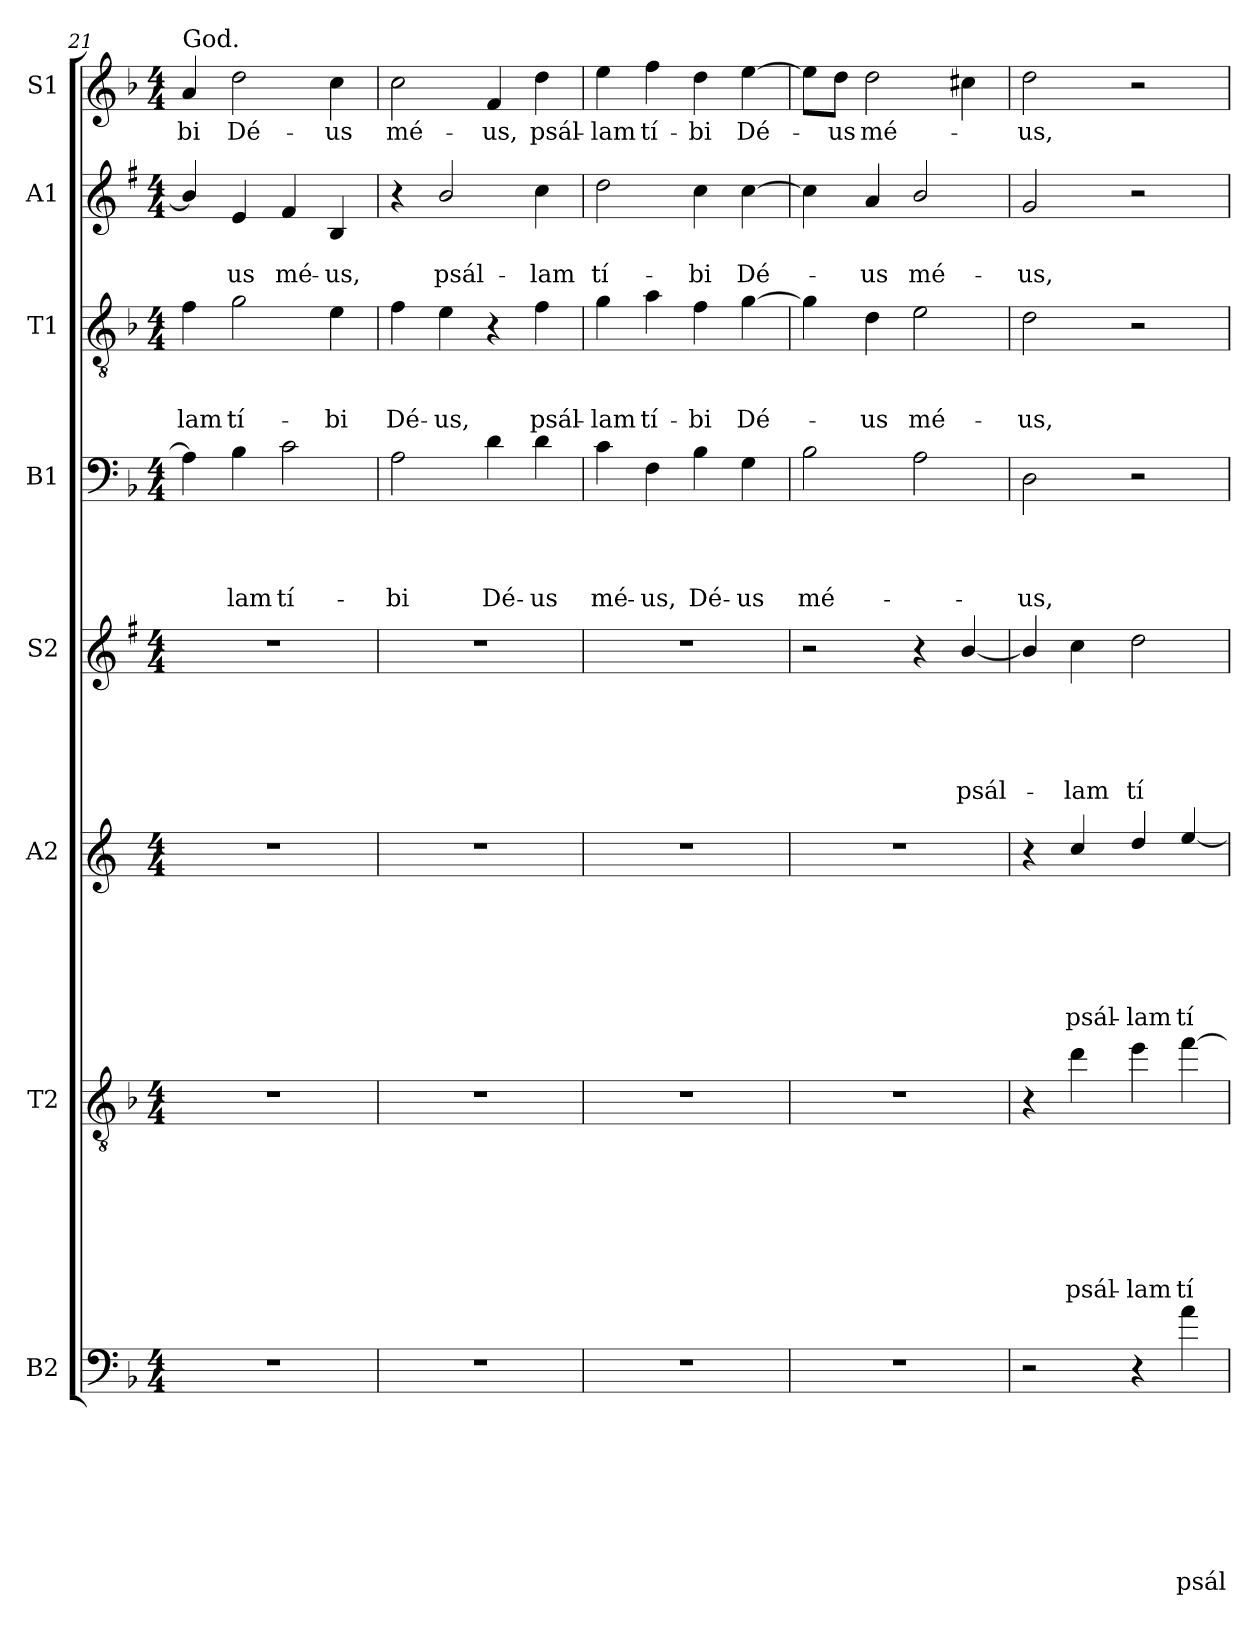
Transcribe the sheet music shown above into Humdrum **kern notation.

**kern	**text	**text	**text	**text	**text	**text	**text	**text	**kern	**text	**text	**text	**text	**text	**text	**text	**kern	**text	**text	**text	**text	**text	**text	**kern	**text	**text	**text	**text	**text	**kern	**text	**text	**text	**text	**kern	**text	**text	**text	**kern	**text	**text	**kern	**text
*part8	*part8	*part8	*part8	*part8	*part8	*part8	*part8	*part8	*part7	*part7	*part7	*part7	*part7	*part7	*part7	*part7	*part6	*part6	*part6	*part6	*part6	*part6	*part6	*part5	*part5	*part5	*part5	*part5	*part5	*part4	*part4	*part4	*part4	*part4	*part3	*part3	*part3	*part3	*part2	*part2	*part2	*part1	*part1
*staff8	*staff8	*staff8	*staff8	*staff8	*staff8	*staff8	*staff8	*staff8	*staff7	*staff7	*staff7	*staff7	*staff7	*staff7	*staff7	*staff7	*staff6	*staff6	*staff6	*staff6	*staff6	*staff6	*staff6	*staff5	*staff5	*staff5	*staff5	*staff5	*staff5	*staff4	*staff4	*staff4	*staff4	*staff4	*staff3	*staff3	*staff3	*staff3	*staff2	*staff2	*staff2	*staff1	*staff1
*I"B2	*	*	*	*	*	*	*	*	*I"T2	*	*	*	*	*	*	*	*I"A2	*	*	*	*	*	*	*I"S2	*	*	*	*	*	*I"B1	*	*	*	*	*I"T1	*	*	*	*I"A1	*	*	*I"S1	*
*clefF4	*	*	*	*	*	*	*	*	*clefGv2	*	*	*	*	*	*	*	*clefG2	*	*	*	*	*	*	*clefG2	*	*	*	*	*	*clefF4	*	*	*	*	*clefGv2	*	*	*	*clefG2	*	*	*clefG2	*
*ITrd7c12	*	*	*	*	*	*	*	*	*ITrd8c14	*	*	*	*	*	*	*	*ITrd4c7	*	*	*	*	*	*	*ITrd1c2	*	*	*	*	*	*	*	*	*	*	*	*	*	*	*ITrd1c2	*	*	*	*
*k[b-]	*	*	*	*	*	*	*	*	*k[b-]	*	*	*	*	*	*	*	*k[b-]	*	*	*	*	*	*	*k[b-]	*	*	*	*	*	*k[b-]	*	*	*	*	*k[b-]	*	*	*	*k[b-]	*	*	*k[b-]	*
*F:	*	*	*	*	*	*	*	*	*F:	*	*	*	*	*	*	*	*F:	*	*	*	*	*	*	*F:	*	*	*	*	*	*F:	*	*	*	*	*F:	*	*	*	*F:	*	*	*F:	*
*M4/4	*	*	*	*	*	*	*	*	*M4/4	*	*	*	*	*	*	*	*M4/4	*	*	*	*	*	*	*M4/4	*	*	*	*	*	*M4/4	*	*	*	*	*M4/4	*	*	*	*M4/4	*	*	*M4/4	*
=21	=21	=21	=21	=21	=21	=21	=21	=21	=21	=21	=21	=21	=21	=21	=21	=21	=21	=21	=21	=21	=21	=21	=21	=21	=21	=21	=21	=21	=21	=21	=21	=21	=21	=21	=21	=21	=21	=21	=21	=21	=21	=21	=21
!	!	!	!	!	!	!	!	!	!	!	!	!	!	!	!	!	!	!	!	!	!	!	!	!	!	!	!	!	!	!	!	!	!	!	!	!	!	!	!	!	!	!LO:TX:a:t=God.	!
!	!	!	!	!	!	!	!	!	!	!	!	!	!	!	!	!	!	!	!	!	!	!	!	!	!	!	!	!	!	!	!	!	!	!	!	!	!	!LO:LY:b	!	!	!	!	!LO:LY:b
1r	.	.	.	.	.	.	.	.	1r	.	.	.	.	.	.	.	1r	.	.	.	.	.	.	1r	.	.	.	.	.	4A\]	.	.	.	.	4f\	.	.	-lam	4a/]	.	.	4a/	-bi
!	!	!	!	!	!	!	!	!	!	!	!	!	!	!	!	!	!	!	!	!	!	!	!	!	!	!	!	!	!	!	!	!	!	!LO:LY:b	!	!	!	!LO:LY:b	!	!	!LO:LY:b	!	!LO:LY:b
.	.	.	.	.	.	.	.	.	.	.	.	.	.	.	.	.	.	.	.	.	.	.	.	.	.	.	.	.	.	4B-\	.	.	.	-lam	2g\	.	.	tí-	4d/	.	-us	2dd\	Dé-
!	!	!	!	!	!	!	!	!	!	!	!	!	!	!	!	!	!	!	!	!	!	!	!	!	!	!	!	!	!	!	!	!	!	!LO:LY:b	!	!	!	!	!	!	!LO:LY:b	!	!
.	.	.	.	.	.	.	.	.	.	.	.	.	.	.	.	.	.	.	.	.	.	.	.	.	.	.	.	.	.	2c\	.	.	.	tí-	.	.	.	.	4e/	.	mé-	.	.
!	!	!	!	!	!	!	!	!	!	!	!	!	!	!	!	!	!	!	!	!	!	!	!	!	!	!	!	!	!	!	!	!	!	!	!	!	!	!LO:LY:b	!	!	!LO:LY:b	!	!LO:LY:b
.	.	.	.	.	.	.	.	.	.	.	.	.	.	.	.	.	.	.	.	.	.	.	.	.	.	.	.	.	.	.	.	.	.	.	4e\	.	.	-bi	4A/	.	-us,	4cc\	-us
=22	=22	=22	=22	=22	=22	=22	=22	=22	=22	=22	=22	=22	=22	=22	=22	=22	=22	=22	=22	=22	=22	=22	=22	=22	=22	=22	=22	=22	=22	=22	=22	=22	=22	=22	=22	=22	=22	=22	=22	=22	=22	=22	=22
!	!	!	!	!	!	!	!	!	!	!	!	!	!	!	!	!	!	!	!	!	!	!	!	!	!	!	!	!	!	!	!	!	!	!LO:LY:b	!	!	!	!LO:LY:b	!	!	!	!	!LO:LY:b
1r	.	.	.	.	.	.	.	.	1r	.	.	.	.	.	.	.	1r	.	.	.	.	.	.	1r	.	.	.	.	.	2A\	.	.	.	-bi	4f\	.	.	Dé-	4r	.	.	2cc\	mé-
!	!	!	!	!	!	!	!	!	!	!	!	!	!	!	!	!	!	!	!	!	!	!	!	!	!	!	!	!	!	!	!	!	!	!	!	!	!	!LO:LY:b	!	!	!LO:LY:b	!	!
.	.	.	.	.	.	.	.	.	.	.	.	.	.	.	.	.	.	.	.	.	.	.	.	.	.	.	.	.	.	.	.	.	.	.	4e\	.	.	-us,	2a/	.	psál-	.	.
!	!	!	!	!	!	!	!	!	!	!	!	!	!	!	!	!	!	!	!	!	!	!	!	!	!	!	!	!	!	!	!	!	!	!LO:LY:b	!	!	!	!	!	!	!	!	!LO:LY:b
.	.	.	.	.	.	.	.	.	.	.	.	.	.	.	.	.	.	.	.	.	.	.	.	.	.	.	.	.	.	4d\	.	.	.	Dé-	4r	.	.	.	.	.	.	4f/	-us,
!	!	!	!	!	!	!	!	!	!	!	!	!	!	!	!	!	!	!	!	!	!	!	!	!	!	!	!	!	!	!	!	!	!	!LO:LY:b	!	!	!	!LO:LY:b	!	!	!LO:LY:b	!	!LO:LY:b
.	.	.	.	.	.	.	.	.	.	.	.	.	.	.	.	.	.	.	.	.	.	.	.	.	.	.	.	.	.	4d\	.	.	.	-us	4f\	.	.	psál-	4b-\	.	-lam	4dd\	psál-
=23	=23	=23	=23	=23	=23	=23	=23	=23	=23	=23	=23	=23	=23	=23	=23	=23	=23	=23	=23	=23	=23	=23	=23	=23	=23	=23	=23	=23	=23	=23	=23	=23	=23	=23	=23	=23	=23	=23	=23	=23	=23	=23	=23
!	!	!	!	!	!	!	!	!	!	!	!	!	!	!	!	!	!	!	!	!	!	!	!	!	!	!	!	!	!	!	!	!	!	!LO:LY:b	!	!	!	!LO:LY:b	!	!	!LO:LY:b	!	!LO:LY:b
1r	.	.	.	.	.	.	.	.	1r	.	.	.	.	.	.	.	1r	.	.	.	.	.	.	1r	.	.	.	.	.	4c\	.	.	.	mé-	4g\	.	.	-lam	2cc\	.	tí-	4ee\	-lam
!	!	!	!	!	!	!	!	!	!	!	!	!	!	!	!	!	!	!	!	!	!	!	!	!	!	!	!	!	!	!	!	!	!	!LO:LY:b	!	!	!	!LO:LY:b	!	!	!	!	!LO:LY:b
.	.	.	.	.	.	.	.	.	.	.	.	.	.	.	.	.	.	.	.	.	.	.	.	.	.	.	.	.	.	4F\	.	.	.	-us,	4a\	.	.	tí-	.	.	.	4ff\	tí-
!	!	!	!	!	!	!	!	!	!	!	!	!	!	!	!	!	!	!	!	!	!	!	!	!	!	!	!	!	!	!	!	!	!	!LO:LY:b	!	!	!	!LO:LY:b	!	!	!LO:LY:b	!	!LO:LY:b
.	.	.	.	.	.	.	.	.	.	.	.	.	.	.	.	.	.	.	.	.	.	.	.	.	.	.	.	.	.	4B-\	.	.	.	Dé-	4f\	.	.	-bi	4b-\	.	-bi	4dd\	-bi
!	!	!	!	!	!	!	!	!	!	!	!	!	!	!	!	!	!	!	!	!	!	!	!	!	!	!	!	!	!	!	!	!	!	!LO:LY:b	!	!	!	!LO:LY:b	!	!	!LO:LY:b	!	!LO:LY:b
.	.	.	.	.	.	.	.	.	.	.	.	.	.	.	.	.	.	.	.	.	.	.	.	.	.	.	.	.	.	4G\	.	.	.	-us	[4g\	.	.	Dé-	[4b-\	.	Dé-	[4ee\	Dé-
=24	=24	=24	=24	=24	=24	=24	=24	=24	=24	=24	=24	=24	=24	=24	=24	=24	=24	=24	=24	=24	=24	=24	=24	=24	=24	=24	=24	=24	=24	=24	=24	=24	=24	=24	=24	=24	=24	=24	=24	=24	=24	=24	=24
!	!	!	!	!	!	!	!	!	!	!	!	!	!	!	!	!	!	!	!	!	!	!	!	!	!	!	!	!	!	!	!	!	!	!LO:LY:b	!	!	!	!	!	!	!	!	!
1r	.	.	.	.	.	.	.	.	1r	.	.	.	.	.	.	.	1r	.	.	.	.	.	.	2r	.	.	.	.	.	2B-\	.	.	.	mé-	4g\]	.	.	.	4b-\]	.	.	8ee\L]	.
!	!	!	!	!	!	!	!	!	!	!	!	!	!	!	!	!	!	!	!	!	!	!	!	!	!	!	!	!	!	!	!	!	!	!	!	!	!	!	!	!	!	!	!LO:LY:b
.	.	.	.	.	.	.	.	.	.	.	.	.	.	.	.	.	.	.	.	.	.	.	.	.	.	.	.	.	.	.	.	.	.	.	.	.	.	.	.	.	.	8dd\J	-us
!	!	!	!	!	!	!	!	!	!	!	!	!	!	!	!	!	!	!	!	!	!	!	!	!	!	!	!	!	!	!	!	!	!	!	!	!	!	!LO:LY:b	!	!	!LO:LY:b	!	!LO:LY:b
.	.	.	.	.	.	.	.	.	.	.	.	.	.	.	.	.	.	.	.	.	.	.	.	.	.	.	.	.	.	.	.	.	.	.	4d\	.	.	-us	4g/	.	-us	2dd\	mé-
!	!	!	!	!	!	!	!	!	!	!	!	!	!	!	!	!	!	!	!	!	!	!	!	!	!	!	!	!	!	!	!	!	!	!	!	!	!	!LO:LY:b	!	!	!LO:LY:b	!	!
.	.	.	.	.	.	.	.	.	.	.	.	.	.	.	.	.	.	.	.	.	.	.	.	4r	.	.	.	.	.	2A\	.	.	.	.	2e\	.	.	mé-	2a/	.	mé-	.	.
!	!	!	!	!	!	!	!	!	!	!	!	!	!	!	!	!	!	!	!	!	!	!	!	!	!	!	!	!	!LO:LY:b	!	!	!	!	!	!	!	!	!	!	!	!	!	!
.	.	.	.	.	.	.	.	.	.	.	.	.	.	.	.	.	.	.	.	.	.	.	.	[4a/	.	.	.	.	psál-	.	.	.	.	.	.	.	.	.	.	.	.	4cc#\	.
=25	=25	=25	=25	=25	=25	=25	=25	=25	=25	=25	=25	=25	=25	=25	=25	=25	=25	=25	=25	=25	=25	=25	=25	=25	=25	=25	=25	=25	=25	=25	=25	=25	=25	=25	=25	=25	=25	=25	=25	=25	=25	=25	=25
!	!	!	!	!	!	!	!	!	!	!	!	!	!	!	!	!	!	!	!	!	!	!	!	!	!	!	!	!	!	!	!	!	!	!LO:LY:b	!	!	!	!LO:LY:b	!	!	!LO:LY:b	!	!LO:LY:b
2r	.	.	.	.	.	.	.	.	4r	.	.	.	.	.	.	.	4r	.	.	.	.	.	.	4a/]	.	.	.	.	.	2D\	.	.	.	-us,	2d\	.	.	-us,	2f/	.	-us,	2dd\	-us,
!	!	!	!	!	!	!	!	!	!	!	!	!	!	!	!	!LO:LY:b	!	!	!	!	!	!	!LO:LY:b	!	!	!	!	!	!LO:LY:b	!	!	!	!	!	!	!	!	!	!	!	!	!	!
.	.	.	.	.	.	.	.	.	4d\	.	.	.	.	.	.	psál-	4f/	.	.	.	.	.	psál-	4b-\	.	.	.	.	-lam	.	.	.	.	.	.	.	.	.	.	.	.	.	.
!	!	!	!	!	!	!	!	!	!	!	!	!	!	!	!	!LO:LY:b	!	!	!	!	!	!	!LO:LY:b	!	!	!	!	!	!LO:LY:b	!	!	!	!	!	!	!	!	!	!	!	!	!	!
4r	.	.	.	.	.	.	.	.	4e\	.	.	.	.	.	.	-lam	4g/	.	.	.	.	.	-lam	2cc\	.	.	.	.	tí-	2r	.	.	.	.	2r	.	.	.	2r	.	.	2r	.
!	!	!	!	!	!	!	!	!LO:LY:b	!	!	!	!	!	!	!	!LO:LY:b	!	!	!	!	!	!	!LO:LY:b	!	!	!	!	!	!	!	!	!	!	!	!	!	!	!	!	!	!	!	!
4A\	.	.	.	.	.	.	.	psál-	[4f\	.	.	.	.	.	.	tí-	[4a/	.	.	.	.	.	tí-	.	.	.	.	.	.	.	.	.	.	.	.	.	.	.	.	.	.	.	.
=	=	=	=	=	=	=	=	=	=	=	=	=	=	=	=	=	=	=	=	=	=	=	=	=	=	=	=	=	=	=	=	=	=	=	=	=	=	=	=	=	=	=	=
*-	*-	*-	*-	*-	*-	*-	*-	*-	*-	*-	*-	*-	*-	*-	*-	*-	*-	*-	*-	*-	*-	*-	*-	*-	*-	*-	*-	*-	*-	*-	*-	*-	*-	*-	*-	*-	*-	*-	*-	*-	*-	*-	*-
